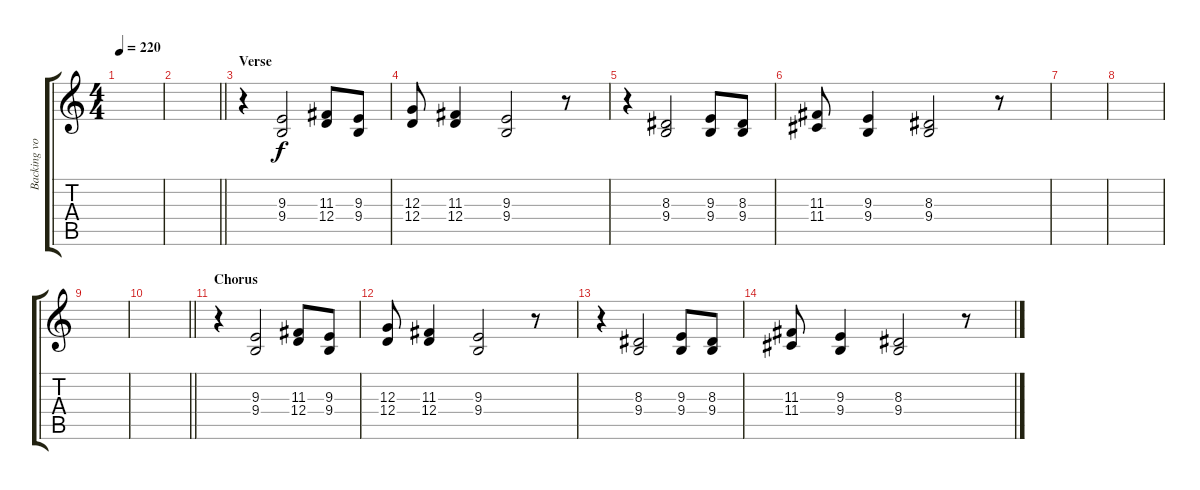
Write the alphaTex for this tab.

\track ("Backing vocals" "Backing vo") {instrument trombone}
\staff {score tabs}
\tuning (E4 B3 G3 D3 A2 E2) {hide}
\ts (4 4)
\tempo 220
\clef g2
\ks c
|
\barLineRight lightlight
|
\section ("" "Verse")
r.4 (9.3 9.4).2 (11.3 12.4).8 (9.3 9.4).8 |
(12.3 12.4).8 (11.3 12.4).4 (9.3 9.4).2 r.8 |
r.4 (8.3 9.4).2 (9.3 9.4).8 (8.3 9.4).8 |
(11.3 11.4).8 (9.3 9.4).4 (8.3 9.4).2 r.8 |
|
|
|
\barLineRight lightlight
|
\section ("" "Chorus")
r.4 (9.3 9.4).2 (11.3 12.4).8 (9.3 9.4).8 |
(12.3 12.4).8 (11.3 12.4).4 (9.3 9.4).2 r.8 |
r.4 (8.3 9.4).2 (9.3 9.4).8 (8.3 9.4).8 |
(11.3 11.4).8 (9.3 9.4).4 (8.3 9.4).2 r.8
